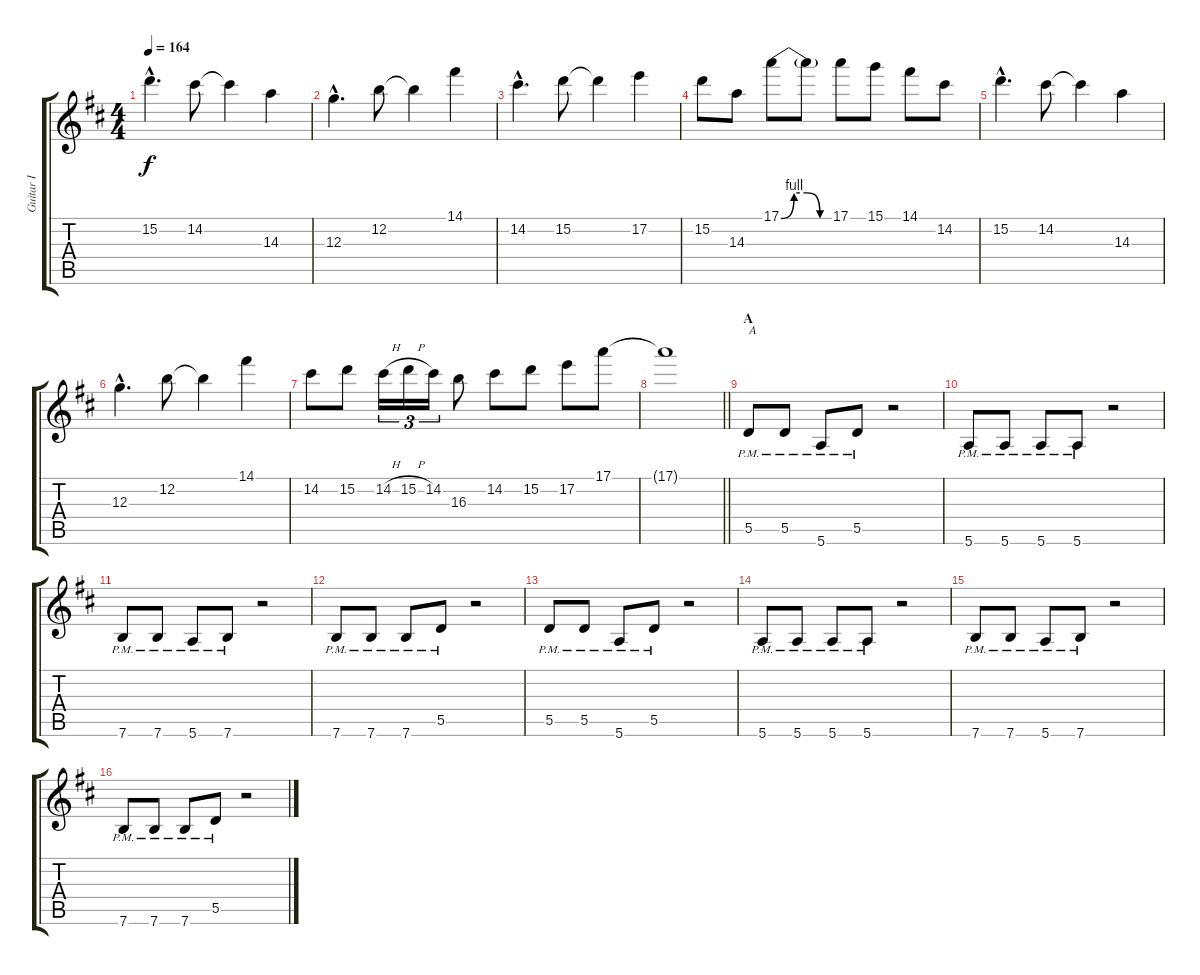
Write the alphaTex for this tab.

\track ("Guitar I" "Guitar I") {instrument overdrivenguitar}
\staff {score tabs}
\tuning (E4 B3 G3 D3 A2 E2) {hide}
\ts (4 4)
\tempo 164
\clef g2
\ks d
15.2{hac}.4{d dy f} 14.2.8 14.2{t}.4 14.3.4 |
12.3{hac}.4{d} 12.2.8 12.2{t}.4 14.1.4 |
14.2{hac}.4{d} 15.2.8 15.2{t}.4 17.2.4 |
15.2.8 14.3.8 17.1{be (custom 0 0 15 4 30 4 45 0 60 0)}.8 17.1{t}.8 17.1.8 15.1.8 14.1.8 14.2.8 |
15.2{hac}.4{d} 14.2.8 14.2{t}.4 14.3.4 |
12.3{hac}.4{d} 12.2.8 12.2{t}.4 14.1.4 |
14.2.8 15.2.8 14.2{h}.16{tu (3 2)} 15.2{h}.16{tu (3 2)} 14.2.16{tu (3 2)} 16.3.8 14.2.8 15.2.8 17.2.8 17.1.8 |
\barLineRight lightlight
17.1{t}.1 |
\section ("" "A")
5.5{pm}.8{txt "A"} 5.5{pm}.8 5.6{pm}.8 5.5{pm}.8 r.2 |
5.6{pm}.8 5.6{pm}.8 5.6{pm}.8 5.6{pm}.8 r.2 |
7.6{pm}.8 7.6{pm}.8 5.6{pm}.8 7.6{pm}.8 r.2 |
7.6{pm}.8 7.6{pm}.8 7.6{pm}.8 5.5{pm}.8 r.2 |
5.5{pm}.8 5.5{pm}.8 5.6{pm}.8 5.5{pm}.8 r.2 |
5.6{pm}.8 5.6{pm}.8 5.6{pm}.8 5.6{pm}.8 r.2 |
7.6{pm}.8 7.6{pm}.8 5.6{pm}.8 7.6{pm}.8 r.2 |
7.6{pm}.8 7.6{pm}.8 7.6{pm}.8 5.5{pm}.8 r.2
